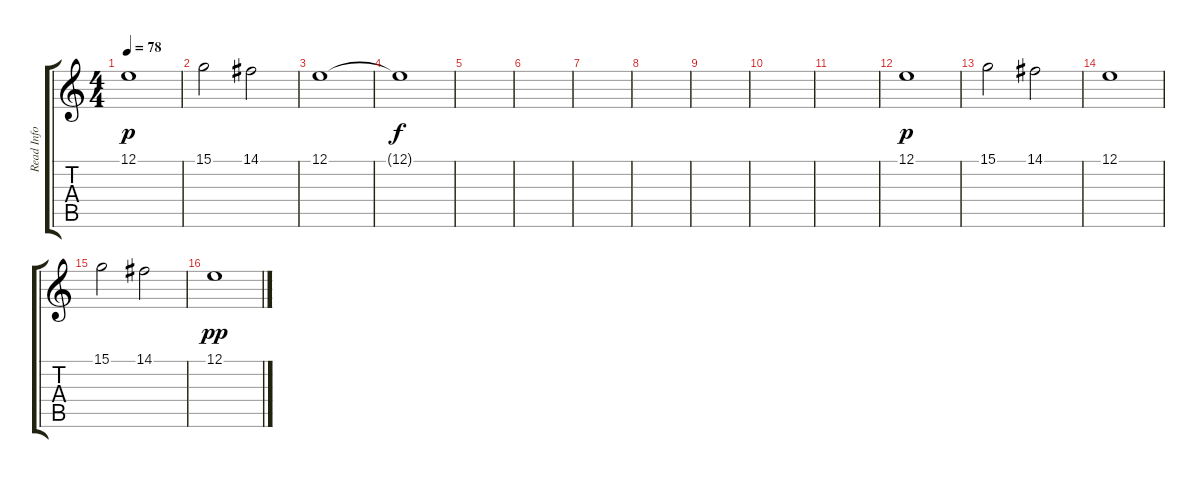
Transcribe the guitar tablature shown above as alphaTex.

\track ("Read Info" "Read Info") {instrument whistle}
\staff {score tabs}
\tuning (E4 B3 G3 D3 A2 E2) {hide}
\ts (4 4)
\tempo 78
\clef g2
\ks c
12.1.1{dy p} |
15.1.2 14.1.2 |
12.1.1 |
12.1{t}.1{dy f volume 3} |
|
|
|
|
|
|
|
12.1.1{dy p volume 13} |
15.1.2 14.1.2 |
12.1.1 |
15.1.2 14.1.2 |
12.1.1{dy pp}
